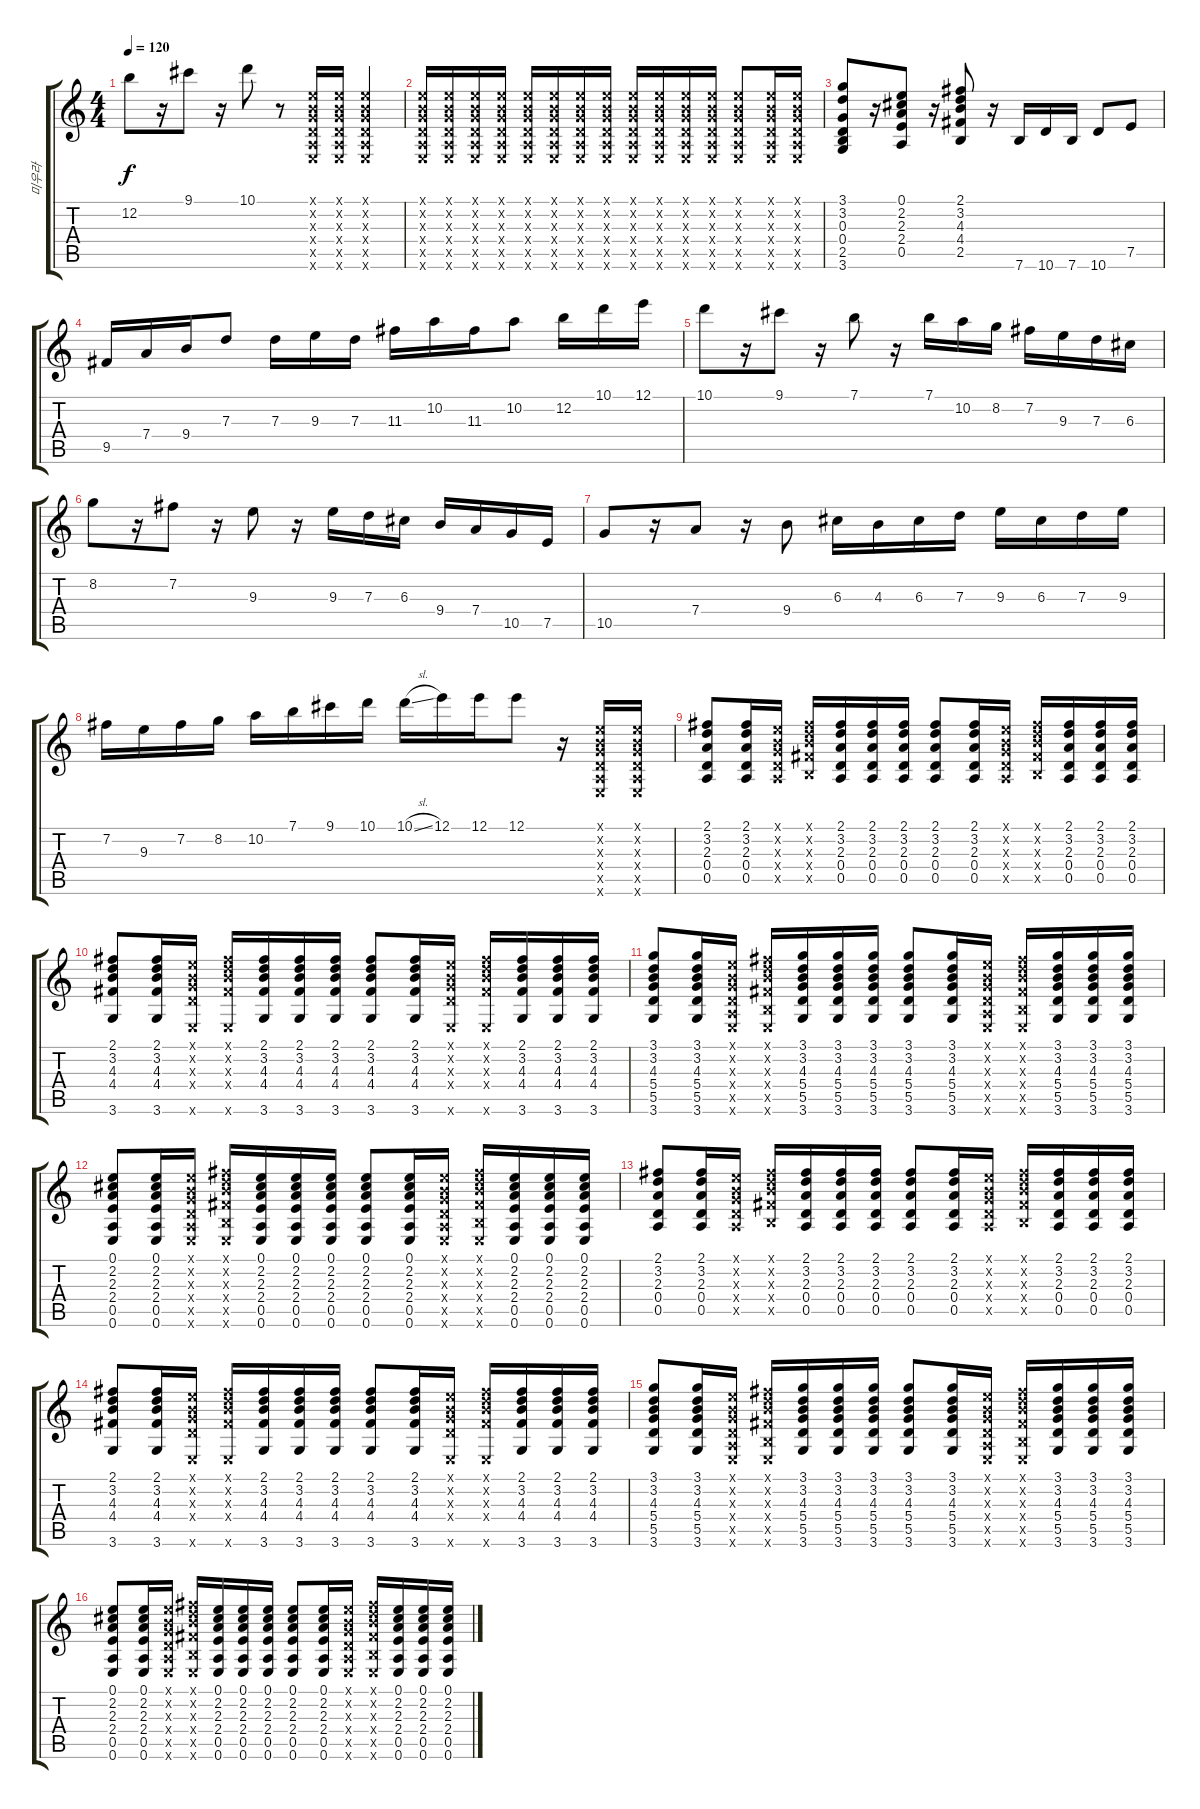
\track ("미우라" "미우라") {instrument acousticguitarsteel}
\staff {score tabs}
\tuning (E4 B3 G3 D3 A2 E2) {hide}
\ts (4 4)
\tempo 120
\clef g2
\ks c
12.2.8{dy f} r.16 9.1.8 r.16 10.1.8 r.8 (0.1{x} 0.2{x} 0.3{x} 0.4{x} 0.5{x} 0.6{x}).16 (0.1{x} 0.2{x} 0.3{x} 0.4{x} 0.5{x} 0.6{x}).16 (0.1{x} 0.2{x} 0.3{x} 0.4{x} 0.5{x} 0.6{x}).4 |
(0.1{x} 0.2{x} 0.3{x} 0.4{x} 0.5{x} 0.6{x}).16 (0.1{x} 0.2{x} 0.3{x} 0.4{x} 0.5{x} 0.6{x}).16 (0.1{x} 0.2{x} 0.3{x} 0.4{x} 0.5{x} 0.6{x}).16 (0.1{x} 0.2{x} 0.3{x} 0.4{x} 0.5{x} 0.6{x}).16 (0.1{x} 0.2{x} 0.3{x} 0.4{x} 0.5{x} 0.6{x}).16 (0.1{x} 0.2{x} 0.3{x} 0.4{x} 0.5{x} 0.6{x}).16 (0.1{x} 0.2{x} 0.3{x} 0.4{x} 0.5{x} 0.6{x}).16 (0.1{x} 0.2{x} 0.3{x} 0.4{x} 0.5{x} 0.6{x}).16 (0.1{x} 0.2{x} 0.3{x} 0.4{x} 0.5{x} 0.6{x}).16 (0.1{x} 0.2{x} 0.3{x} 0.4{x} 0.5{x} 0.6{x}).16 (0.1{x} 0.2{x} 0.3{x} 0.4{x} 0.5{x} 0.6{x}).16 (0.1{x} 0.2{x} 0.3{x} 0.4{x} 0.5{x} 0.6{x}).16 (0.1{x} 0.2{x} 0.3{x} 0.4{x} 0.5{x} 0.6{x}).8 (0.1{x} 0.2{x} 0.3{x} 0.4{x} 0.5{x} 0.6{x}).16 (0.1{x} 0.2{x} 0.3{x} 0.4{x} 0.5{x} 0.6{x}).16 |
(3.1 3.2 0.3 0.4 2.5 3.6).8 r.16 (0.1 2.2 2.3 2.4 0.5).8 r.16 (2.1 3.2 4.3 4.4 2.5).8 r.16 7.6.16 10.6.16 7.6.16 10.6.8 7.5.8 |
9.5.16 7.4.16 9.4.16 7.3.8 7.3.16 9.3.16 7.3.16 11.3.16 10.2.16 11.3.16 10.2.8 12.2.16 10.1.16 12.1.16 |
10.1.8 r.16 9.1.8 r.16 7.1.8 r.16 7.1.16 10.2.16 8.2.16 7.2.16 9.3.16 7.3.16 6.3.16 |
8.2.8 r.16 7.2.8 r.16 9.3.8 r.16 9.3.16 7.3.16 6.3.16 9.4.16 7.4.16 10.5.16 7.5.16 |
10.5.8 r.16 7.4.8 r.16 9.4.8 6.3.16 4.3.16 6.3.16 7.3.16 9.3.16 6.3.16 7.3.16 9.3.16 |
7.2.16 9.3.16 7.2.16 8.2.16 10.2.16 7.1.16 9.1.16 10.1.16 10.1{sl}.16 12.1.16 12.1.16 12.1.8 r.16 (0.1{x} 0.2{x} 0.3{x} 0.4{x} 0.5{x} 0.6{x}).16 (0.1{x} 0.2{x} 0.3{x} 0.4{x} 0.5{x} 0.6{x}).16 |
(2.1 3.2 2.3 0.4 0.5).8 (2.1 3.2 2.3 0.4 0.5).16 (0.1{x} 0.2{x} 0.3{x} 0.4{x} 0.5{x}).16 (2.1{x} 3.2{x} 4.3{x} 4.4{x} 2.5{x}).16 (2.1 3.2 2.3 0.4 0.5).16 (2.1 3.2 2.3 0.4 0.5).16 (2.1 3.2 2.3 0.4 0.5).16 (2.1 3.2 2.3 0.4 0.5).8 (2.1 3.2 2.3 0.4 0.5).16 (0.1{x} 0.2{x} 0.3{x} 0.4{x} 0.5{x}).16 (2.1{x} 3.2{x} 4.3{x} 4.4{x} 2.5{x}).16 (2.1 3.2 2.3 0.4 0.5).16 (2.1 3.2 2.3 0.4 0.5).16 (2.1 3.2 2.3 0.4 0.5).16 |
(2.1 3.2 4.3 4.4 3.6).8 (2.1 3.2 4.3 4.4 3.6).16 (0.1{x} 0.2{x} 0.3{x} 0.4{x} 0.6{x}).16 (2.1{x} 3.2{x} 4.3{x} 4.4{x} 0.6{x}).16 (2.1 3.2 4.3 4.4 3.6).16 (2.1 3.2 4.3 4.4 3.6).16 (2.1 3.2 4.3 4.4 3.6).16 (2.1 3.2 4.3 4.4 3.6).8 (2.1 3.2 4.3 4.4 3.6).16 (0.1{x} 0.2{x} 0.3{x} 0.4{x} 0.6{x}).16 (2.1{x} 3.2{x} 4.3{x} 4.4{x} 0.6{x}).16 (2.1 3.2 4.3 4.4 3.6).16 (2.1 3.2 4.3 4.4 3.6).16 (2.1 3.2 4.3 4.4 3.6).16 |
(3.1 3.2 4.3 5.4 5.5 3.6).8 (3.1 3.2 4.3 5.4 5.5 3.6).16 (0.1{x} 0.2{x} 0.3{x} 0.4{x} 0.5{x} 0.6{x}).16 (2.1{x} 3.2{x} 4.3{x} 4.4{x} 2.5{x} 0.6{x}).16 (3.1 3.2 4.3 5.4 5.5 3.6).16 (3.1 3.2 4.3 5.4 5.5 3.6).16 (3.1 3.2 4.3 5.4 5.5 3.6).16 (3.1 3.2 4.3 5.4 5.5 3.6).8 (3.1 3.2 4.3 5.4 5.5 3.6).16 (0.1{x} 0.2{x} 0.3{x} 0.4{x} 0.5{x} 0.6{x}).16 (2.1{x} 3.2{x} 4.3{x} 4.4{x} 2.5{x} 0.6{x}).16 (3.1 3.2 4.3 5.4 5.5 3.6).16 (3.1 3.2 4.3 5.4 5.5 3.6).16 (3.1 3.2 4.3 5.4 5.5 3.6).16 |
(0.1 2.2 2.3 2.4 0.5 0.6).8 (0.1 2.2 2.3 2.4 0.5 0.6).16 (0.1{x} 0.2{x} 0.3{x} 0.4{x} 0.5{x} 0.6{x}).16 (2.1{x} 3.2{x} 4.3{x} 4.4{x} 2.5{x} 0.6{x}).16 (0.1 2.2 2.3 2.4 0.5 0.6).16 (0.1 2.2 2.3 2.4 0.5 0.6).16 (0.1 2.2 2.3 2.4 0.5 0.6).16 (0.1 2.2 2.3 2.4 0.5 0.6).8 (0.1 2.2 2.3 2.4 0.5 0.6).16 (0.1{x} 0.2{x} 0.3{x} 0.4{x} 0.5{x} 0.6{x}).16 (2.1{x} 3.2{x} 4.3{x} 4.4{x} 2.5{x} 0.6{x}).16 (0.1 2.2 2.3 2.4 0.5 0.6).16 (0.1 2.2 2.3 2.4 0.5 0.6).16 (0.1 2.2 2.3 2.4 0.5 0.6).16 |
(2.1 3.2 2.3 0.4 0.5).8 (2.1 3.2 2.3 0.4 0.5).16 (0.1{x} 0.2{x} 0.3{x} 0.4{x} 0.5{x}).16 (2.1{x} 3.2{x} 4.3{x} 4.4{x} 2.5{x}).16 (2.1 3.2 2.3 0.4 0.5).16 (2.1 3.2 2.3 0.4 0.5).16 (2.1 3.2 2.3 0.4 0.5).16 (2.1 3.2 2.3 0.4 0.5).8 (2.1 3.2 2.3 0.4 0.5).16 (0.1{x} 0.2{x} 0.3{x} 0.4{x} 0.5{x}).16 (2.1{x} 3.2{x} 4.3{x} 4.4{x} 2.5{x}).16 (2.1 3.2 2.3 0.4 0.5).16 (2.1 3.2 2.3 0.4 0.5).16 (2.1 3.2 2.3 0.4 0.5).16 |
(2.1 3.2 4.3 4.4 3.6).8 (2.1 3.2 4.3 4.4 3.6).16 (0.1{x} 0.2{x} 0.3{x} 0.4{x} 0.6{x}).16 (2.1{x} 3.2{x} 4.3{x} 4.4{x} 0.6{x}).16 (2.1 3.2 4.3 4.4 3.6).16 (2.1 3.2 4.3 4.4 3.6).16 (2.1 3.2 4.3 4.4 3.6).16 (2.1 3.2 4.3 4.4 3.6).8 (2.1 3.2 4.3 4.4 3.6).16 (0.1{x} 0.2{x} 0.3{x} 0.4{x} 0.6{x}).16 (2.1{x} 3.2{x} 4.3{x} 4.4{x} 0.6{x}).16 (2.1 3.2 4.3 4.4 3.6).16 (2.1 3.2 4.3 4.4 3.6).16 (2.1 3.2 4.3 4.4 3.6).16 |
(3.1 3.2 4.3 5.4 5.5 3.6).8 (3.1 3.2 4.3 5.4 5.5 3.6).16 (0.1{x} 0.2{x} 0.3{x} 0.4{x} 0.5{x} 0.6{x}).16 (2.1{x} 3.2{x} 4.3{x} 4.4{x} 2.5{x} 0.6{x}).16 (3.1 3.2 4.3 5.4 5.5 3.6).16 (3.1 3.2 4.3 5.4 5.5 3.6).16 (3.1 3.2 4.3 5.4 5.5 3.6).16 (3.1 3.2 4.3 5.4 5.5 3.6).8 (3.1 3.2 4.3 5.4 5.5 3.6).16 (0.1{x} 0.2{x} 0.3{x} 0.4{x} 0.5{x} 0.6{x}).16 (2.1{x} 3.2{x} 4.3{x} 4.4{x} 2.5{x} 0.6{x}).16 (3.1 3.2 4.3 5.4 5.5 3.6).16 (3.1 3.2 4.3 5.4 5.5 3.6).16 (3.1 3.2 4.3 5.4 5.5 3.6).16 |
(0.1 2.2 2.3 2.4 0.5 0.6).8 (0.1 2.2 2.3 2.4 0.5 0.6).16 (0.1{x} 0.2{x} 0.3{x} 0.4{x} 0.5{x} 0.6{x}).16 (2.1{x} 3.2{x} 4.3{x} 4.4{x} 2.5{x} 0.6{x}).16 (0.1 2.2 2.3 2.4 0.5 0.6).16 (0.1 2.2 2.3 2.4 0.5 0.6).16 (0.1 2.2 2.3 2.4 0.5 0.6).16 (0.1 2.2 2.3 2.4 0.5 0.6).8 (0.1 2.2 2.3 2.4 0.5 0.6).16 (0.1{x} 0.2{x} 0.3{x} 0.4{x} 0.5{x} 0.6{x}).16 (2.1{x} 3.2{x} 4.3{x} 4.4{x} 2.5{x} 0.6{x}).16 (0.1 2.2 2.3 2.4 0.5 0.6).16 (0.1 2.2 2.3 2.4 0.5 0.6).16 (0.1 2.2 2.3 2.4 0.5 0.6).16
